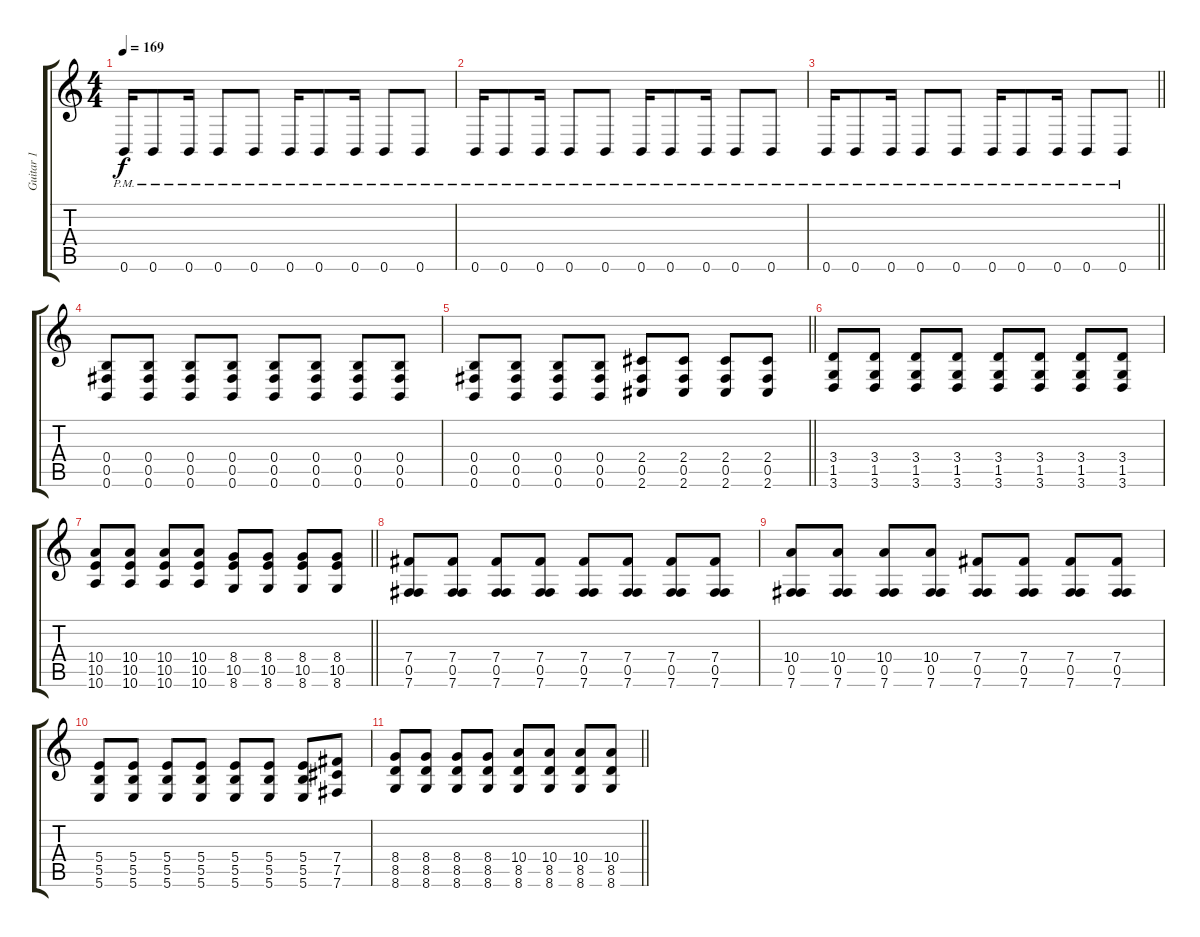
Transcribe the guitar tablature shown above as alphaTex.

\track ("Guitar 1" "Guitar 1") {instrument distortionguitar}
\staff {score tabs}
\tuning (Db4 Ab3 E3 B2 Gb2 B1) {hide}
\ts (4 4)
\tempo 169
\clef g2
\ks c
0.6{pm}.16{dy f} 0.6{pm}.8 0.6{pm}.16 0.6{pm}.8 0.6{pm}.8 0.6{pm}.16 0.6{pm}.8 0.6{pm}.16 0.6{pm}.8 0.6{pm}.8 |
0.6{pm}.16 0.6{pm}.8 0.6{pm}.16 0.6{pm}.8 0.6{pm}.8 0.6{pm}.16 0.6{pm}.8 0.6{pm}.16 0.6{pm}.8 0.6{pm}.8 |
\barLineRight lightlight
0.6{pm}.16 0.6{pm}.8 0.6{pm}.16 0.6{pm}.8 0.6{pm}.8 0.6{pm}.16 0.6{pm}.8 0.6{pm}.16 0.6{pm}.8 0.6{pm}.8 |
\section ("" "")
(0.4 0.5 0.6).8 (0.4 0.5 0.6).8 (0.4 0.5 0.6).8 (0.4 0.5 0.6).8 (0.4 0.5 0.6).8 (0.4 0.5 0.6).8 (0.4 0.5 0.6).8 (0.4 0.5 0.6).8 |
\barLineRight lightlight
(0.4 0.5 0.6).8 (0.4 0.5 0.6).8 (0.4 0.5 0.6).8 (0.4 0.5 0.6).8 (2.4 0.5 2.6).8 (2.4 0.5 2.6).8 (2.4 0.5 2.6).8 (2.4 0.5 2.6).8 |
(3.4 1.5 3.6).8 (3.4 1.5 3.6).8 (3.4 1.5 3.6).8 (3.4 1.5 3.6).8 (3.4 1.5 3.6).8 (3.4 1.5 3.6).8 (3.4 1.5 3.6).8 (3.4 1.5 3.6).8 |
\barLineRight lightlight
(10.4 10.5 10.6).8 (10.4 10.5 10.6).8 (10.4 10.5 10.6).8 (10.4 10.5 10.6).8 (8.4 10.5 8.6).8 (8.4 10.5 8.6).8 (8.4 10.5 8.6).8 (8.4 10.5 8.6).8 |
(7.4 0.5 7.6).8 (7.4 0.5 7.6).8 (7.4 0.5 7.6).8 (7.4 0.5 7.6).8 (7.4 0.5 7.6).8 (7.4 0.5 7.6).8 (7.4 0.5 7.6).8 (7.4 0.5 7.6).8 |
(10.4 0.5 7.6).8 (10.4 0.5 7.6).8 (10.4 0.5 7.6).8 (10.4 0.5 7.6).8 (7.4 0.5 7.6).8 (7.4 0.5 7.6).8 (7.4 0.5 7.6).8 (7.4 0.5 7.6).8 |
(5.4 5.5 5.6).8 (5.4 5.5 5.6).8 (5.4 5.5 5.6).8 (5.4 5.5 5.6).8 (5.4 5.5 5.6).8 (5.4 5.5 5.6).8 (5.4 5.5 5.6).8 (7.4 7.5 7.6).8 |
\barLineRight lightlight
(8.4 8.5 8.6).8 (8.4 8.5 8.6).8 (8.4 8.5 8.6).8 (8.4 8.5 8.6).8 (10.4 8.5 8.6).8 (10.4 8.5 8.6).8 (10.4 8.5 8.6).8 (10.4 8.5 8.6).8
